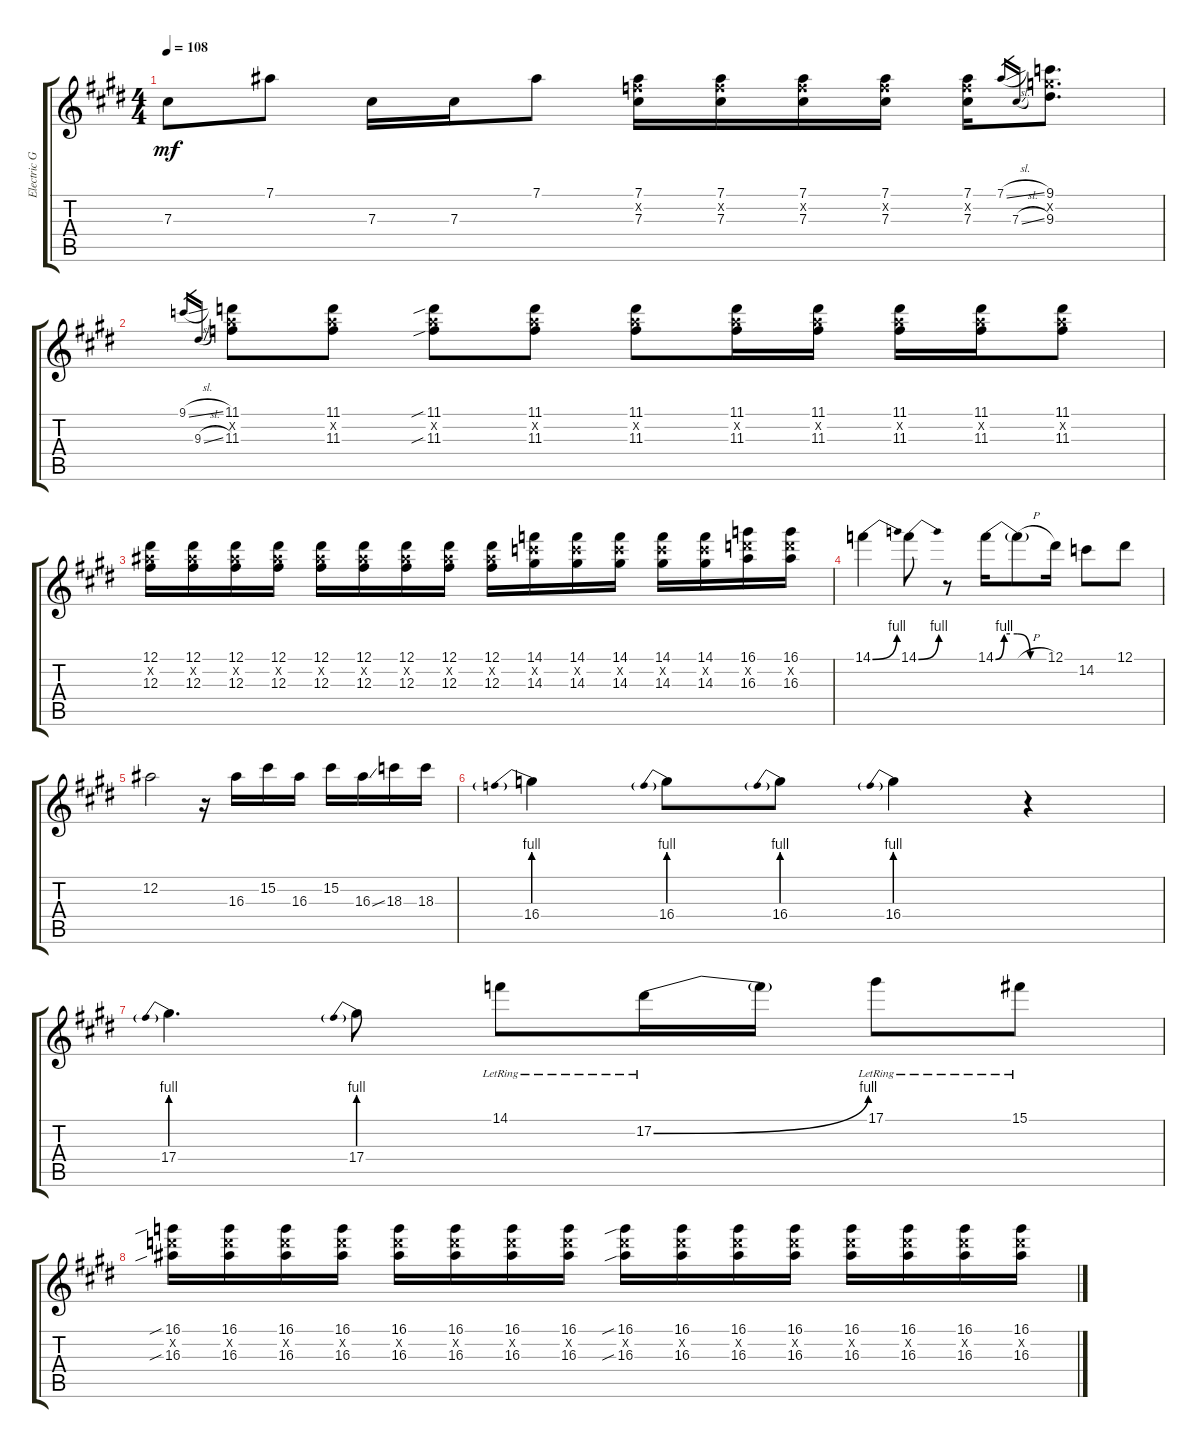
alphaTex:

\track ("Electric Guitar 1" "Electric G") {instrument electricguitarclean}
\staff {score tabs}
\tuning (Eb4 Bb3 Gb3 Db3 Ab2 Eb2) {hide}
\ts (4 4)
\tempo 108
\clef g2
\ks c#minor
7.3.8{dy mf} 7.1.8 7.3.16 7.3.16 7.1.8 (7.1 7.2{x} 7.3).16 (7.1 7.2{x} 7.3).16 (7.1 7.2{x} 7.3).16 (7.1 7.2{x} 7.3).16 (7.1 7.2{x} 7.3).16 7.1{sl}.16{gr} 7.3{sl}.16{gr} (9.1 9.2{x} 9.3).8{d} |
\ks e
9.1{sl}.16{gr} 9.3{sl}.16{gr} (11.1 11.2{x} 11.3).8 (11.1 11.2{x} 11.3).8 (11.1{sib} 11.2{x} 11.3{sib}).8 (11.1 11.2{x} 11.3).8 (11.1 11.2{x} 11.3).8 (11.1 11.2{x} 11.3).16 (11.1 11.2{x} 11.3).16 (11.1 11.2{x} 11.3).16 (11.1 11.2{x} 11.3).16 (11.1 11.2{x} 11.3).8 |
\ks c#minor
(12.1 12.2{x} 12.3).16 (12.1 12.2{x} 12.3).16 (12.1 12.2{x} 12.3).16 (12.1 12.2{x} 12.3).16 (12.1 12.2{x} 12.3).16 (12.1 12.2{x} 12.3).16 (12.1 12.2{x} 12.3).16 (12.1 12.2{x} 12.3).16 (12.1 12.2{x} 12.3).16 (14.1 14.2{x} 14.3).16 (14.1 14.2{x} 14.3).16 (14.1 14.2{x} 14.3).16 (14.1 14.2{x} 14.3).16 (14.1 14.2{x} 14.3).16 (16.1 16.2{x} 16.3).16 (16.1 16.2{x} 16.3).16 |
\ks e
14.1{be (bend 0 0 60 4)}.4 14.1{be (bend 0 0 60 4)}.8 r.8 14.1{be (custom 0 0 10 4 25 4 40 0 60 0)}.16 14.1{h t}.8 12.1.16 14.2.8 12.1.8 |
\ks c#minor
12.2.2 r.16 16.3.16 15.2.16 16.3.16 15.2.16 16.3{ss}.16 18.3.16 18.3.16 |
\ks e
16.4{be (prebend 0 4 60 4)}.4 16.4{be (prebend 0 4 60 4)}.8 16.4{be (prebend 0 4 60 4)}.8 16.4{be (prebend 0 4 60 4)}.4 r.4 |
\ks c#minor
17.4{be (prebend 0 4 60 4)}.4{d} 17.4{be (prebend 0 4 60 4)}.8 14.1{lr}.8 17.2{be (bend 0 0 60 4) lr}.16 17.2{t}.16 17.1{lr}.8 15.1{lr}.8 |
\ks e
(16.1{sib} 16.2{x} 16.3{sib}).16 (16.1 16.2{x} 16.3).16 (16.1 16.2{x} 16.3).16 (16.1 16.2{x} 16.3).16 (16.1 16.2{x} 16.3).16 (16.1 16.2{x} 16.3).16 (16.1 16.2{x} 16.3).16 (16.1 16.2{x} 16.3).16 (16.1{sib} 16.2{x} 16.3{sib}).16 (16.1 16.2{x} 16.3).16 (16.1 16.2{x} 16.3).16 (16.1 16.2{x} 16.3).16 (16.1 16.2{x} 16.3).16 (16.1 16.2{x} 16.3).16 (16.1 16.2{x} 16.3).16 (16.1 16.2{x} 16.3).16
